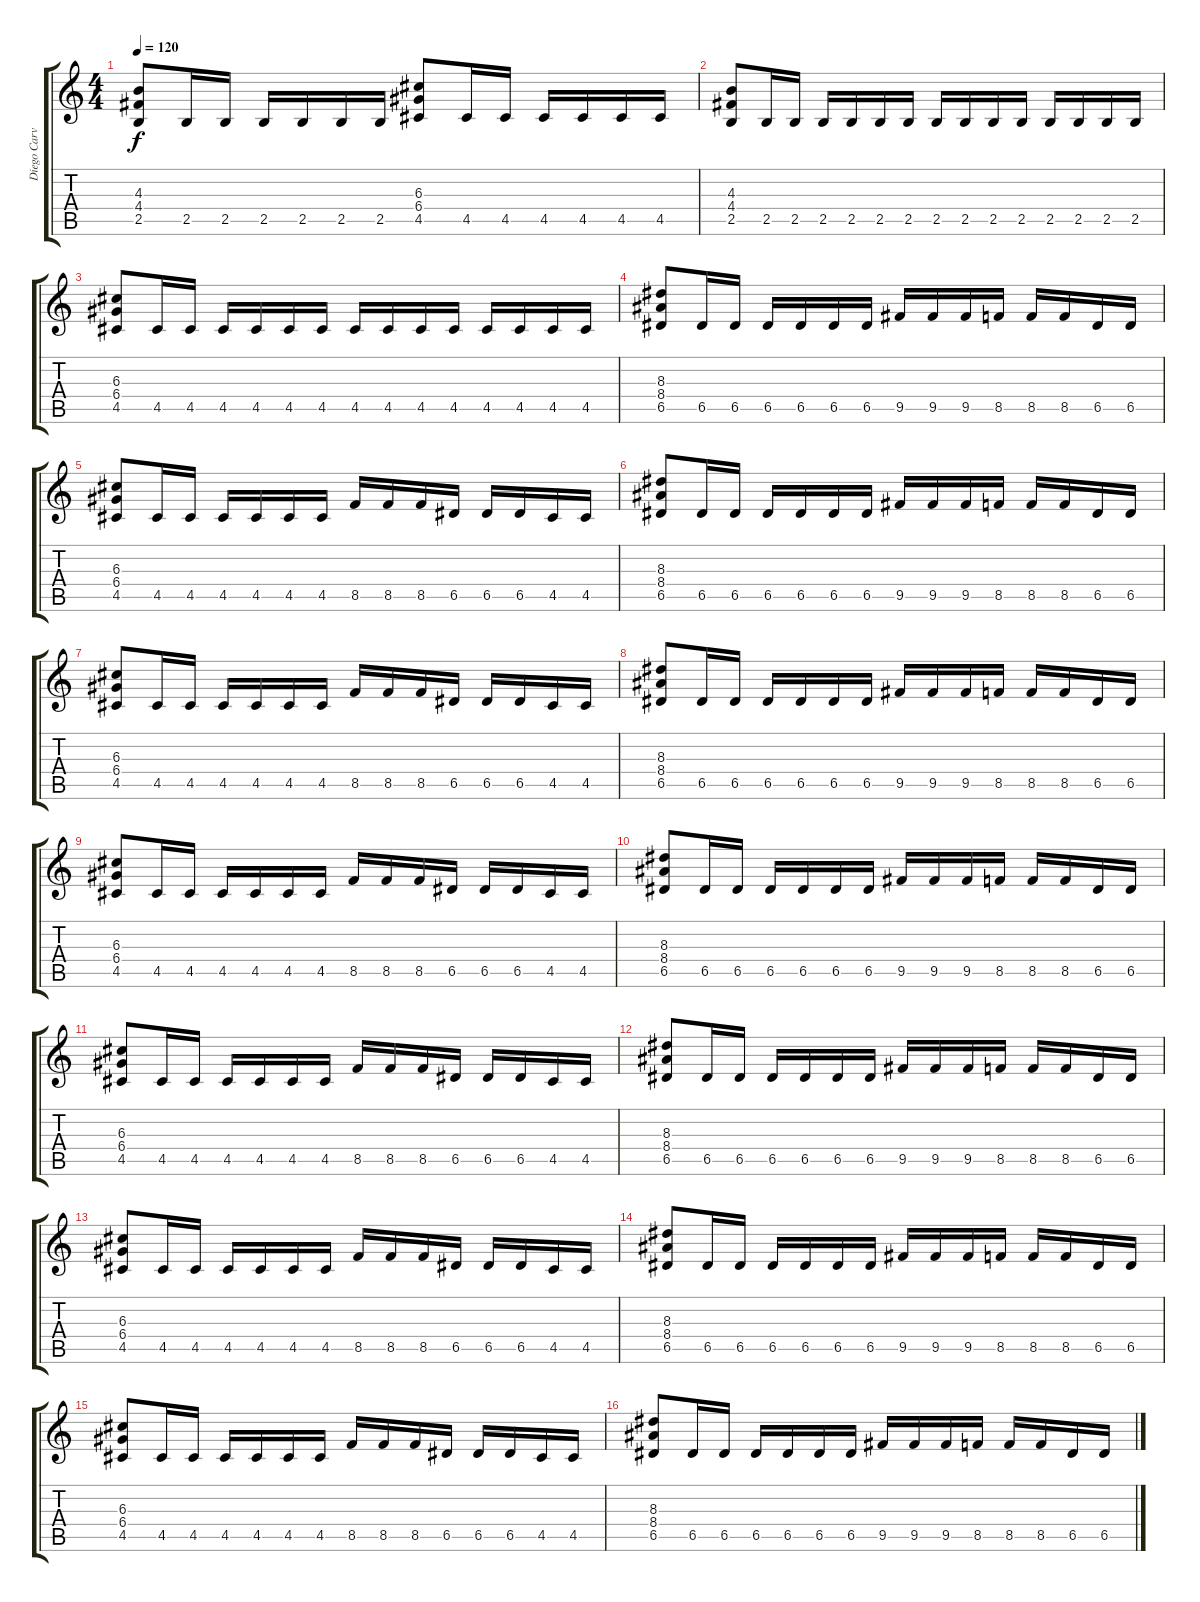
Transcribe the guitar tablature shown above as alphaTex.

\track ("Diego Carvalho - Guitar" "Diego Carv") {instrument distortionguitar}
\staff {score tabs}
\tuning (E4 B3 G3 D3 A2 E2) {hide}
\ts (4 4)
\tempo 120
\clef g2
\ks c
(4.3 4.4 2.5).8{dy f} 2.5.16 2.5.16 2.5.16 2.5.16 2.5.16 2.5.16 (6.3 6.4 4.5).8 4.5.16 4.5.16 4.5.16 4.5.16 4.5.16 4.5.16 |
(4.3 4.4 2.5).8 2.5.16 2.5.16 2.5.16 2.5.16 2.5.16 2.5.16 2.5.16 2.5.16 2.5.16 2.5.16 2.5.16 2.5.16 2.5.16 2.5.16 |
(6.3 6.4 4.5).8 4.5.16 4.5.16 4.5.16 4.5.16 4.5.16 4.5.16 4.5.16 4.5.16 4.5.16 4.5.16 4.5.16 4.5.16 4.5.16 4.5.16 |
(8.3 8.4 6.5).8 6.5.16 6.5.16 6.5.16 6.5.16 6.5.16 6.5.16 9.5.16 9.5.16 9.5.16 8.5.16 8.5.16 8.5.16 6.5.16 6.5.16 |
(6.3 6.4 4.5).8 4.5.16 4.5.16 4.5.16 4.5.16 4.5.16 4.5.16 8.5.16 8.5.16 8.5.16 6.5.16 6.5.16 6.5.16 4.5.16 4.5.16 |
(8.3 8.4 6.5).8 6.5.16 6.5.16 6.5.16 6.5.16 6.5.16 6.5.16 9.5.16 9.5.16 9.5.16 8.5.16 8.5.16 8.5.16 6.5.16 6.5.16 |
(6.3 6.4 4.5).8 4.5.16 4.5.16 4.5.16 4.5.16 4.5.16 4.5.16 8.5.16 8.5.16 8.5.16 6.5.16 6.5.16 6.5.16 4.5.16 4.5.16 |
(8.3 8.4 6.5).8 6.5.16 6.5.16 6.5.16 6.5.16 6.5.16 6.5.16 9.5.16 9.5.16 9.5.16 8.5.16 8.5.16 8.5.16 6.5.16 6.5.16 |
(6.3 6.4 4.5).8 4.5.16 4.5.16 4.5.16 4.5.16 4.5.16 4.5.16 8.5.16 8.5.16 8.5.16 6.5.16 6.5.16 6.5.16 4.5.16 4.5.16 |
(8.3 8.4 6.5).8 6.5.16 6.5.16 6.5.16 6.5.16 6.5.16 6.5.16 9.5.16 9.5.16 9.5.16 8.5.16 8.5.16 8.5.16 6.5.16 6.5.16 |
(6.3 6.4 4.5).8 4.5.16 4.5.16 4.5.16 4.5.16 4.5.16 4.5.16 8.5.16 8.5.16 8.5.16 6.5.16 6.5.16 6.5.16 4.5.16 4.5.16 |
(8.3 8.4 6.5).8 6.5.16 6.5.16 6.5.16 6.5.16 6.5.16 6.5.16 9.5.16 9.5.16 9.5.16 8.5.16 8.5.16 8.5.16 6.5.16 6.5.16 |
(6.3 6.4 4.5).8 4.5.16 4.5.16 4.5.16 4.5.16 4.5.16 4.5.16 8.5.16 8.5.16 8.5.16 6.5.16 6.5.16 6.5.16 4.5.16 4.5.16 |
(8.3 8.4 6.5).8 6.5.16 6.5.16 6.5.16 6.5.16 6.5.16 6.5.16 9.5.16 9.5.16 9.5.16 8.5.16 8.5.16 8.5.16 6.5.16 6.5.16 |
(6.3 6.4 4.5).8 4.5.16 4.5.16 4.5.16 4.5.16 4.5.16 4.5.16 8.5.16 8.5.16 8.5.16 6.5.16 6.5.16 6.5.16 4.5.16 4.5.16 |
(8.3 8.4 6.5).8 6.5.16 6.5.16 6.5.16 6.5.16 6.5.16 6.5.16 9.5.16 9.5.16 9.5.16 8.5.16 8.5.16 8.5.16 6.5.16 6.5.16
